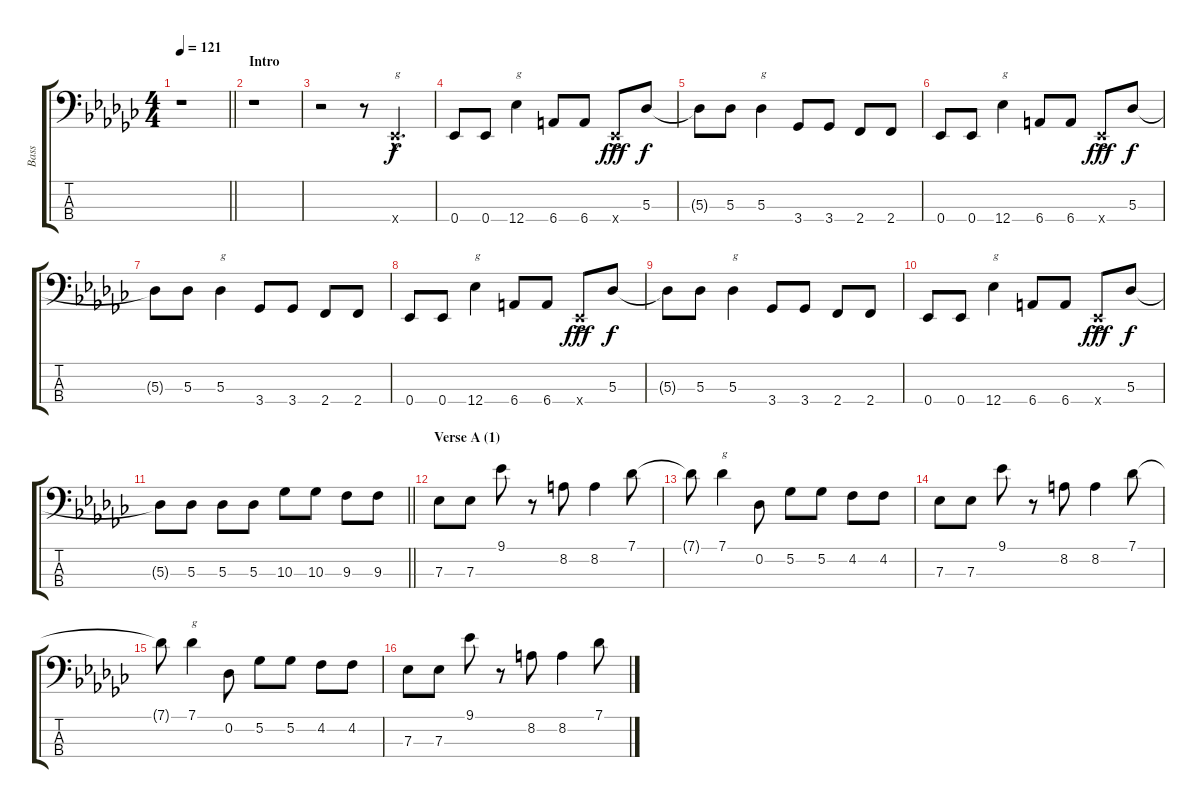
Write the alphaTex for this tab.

\track ("Bass" "Bass") {instrument electricbasspick}
\staff {score tabs}
\tuning (Gb2 Db2 Ab1 Eb1) {hide}
\ts (4 4)
\tempo 121
\clef f4
\barLineRight lightlight
\ks ebminor
r.1{dy f instrument electricbasspick} |
\section ("" "Intro")
r.1 |
r.2 r.8 0.4{hac x}.4{d txt "g"} |
0.4.8 0.4.8 12.4.4{txt "g"} 6.4.8 6.4.8 0.4{ac x}.8{dy fff} 5.3.8{dy f} |
5.3{t}.8 5.3.8 5.3.4{txt "g"} 3.4.8 3.4.8 2.4.8 2.4.8 |
0.4.8 0.4.8 12.4.4{txt "g"} 6.4.8 6.4.8 0.4{ac x}.8{dy fff} 5.3.8{dy f} |
5.3{t}.8 5.3.8 5.3.4{txt "g"} 3.4.8 3.4.8 2.4.8 2.4.8 |
0.4.8 0.4.8 12.4.4{txt "g"} 6.4.8 6.4.8 0.4{ac x}.8{dy fff} 5.3.8{dy f} |
5.3{t}.8 5.3.8 5.3.4{txt "g"} 3.4.8 3.4.8 2.4.8 2.4.8 |
0.4.8 0.4.8 12.4.4{txt "g"} 6.4.8 6.4.8 0.4{ac x}.8{dy fff} 5.3.8{dy f} |
\barLineRight lightlight
5.3{t}.8 5.3.8 5.3.8 5.3.8 10.3.8 10.3.8 9.3.8 9.3.8 |
\section ("" "Verse A (1)")
7.3.8 7.3.8 9.1.8 r.8 8.2.8 8.2.4 7.1.8 |
7.1{t}.8 7.1.4{txt "g"} 0.2.8 5.2.8 5.2.8 4.2.8 4.2.8 |
7.3.8 7.3.8 9.1.8 r.8 8.2.8 8.2.4 7.1.8 |
7.1{t}.8 7.1.4{txt "g"} 0.2.8 5.2.8 5.2.8 4.2.8 4.2.8 |
7.3.8 7.3.8 9.1.8 r.8 8.2.8 8.2.4 7.1.8
